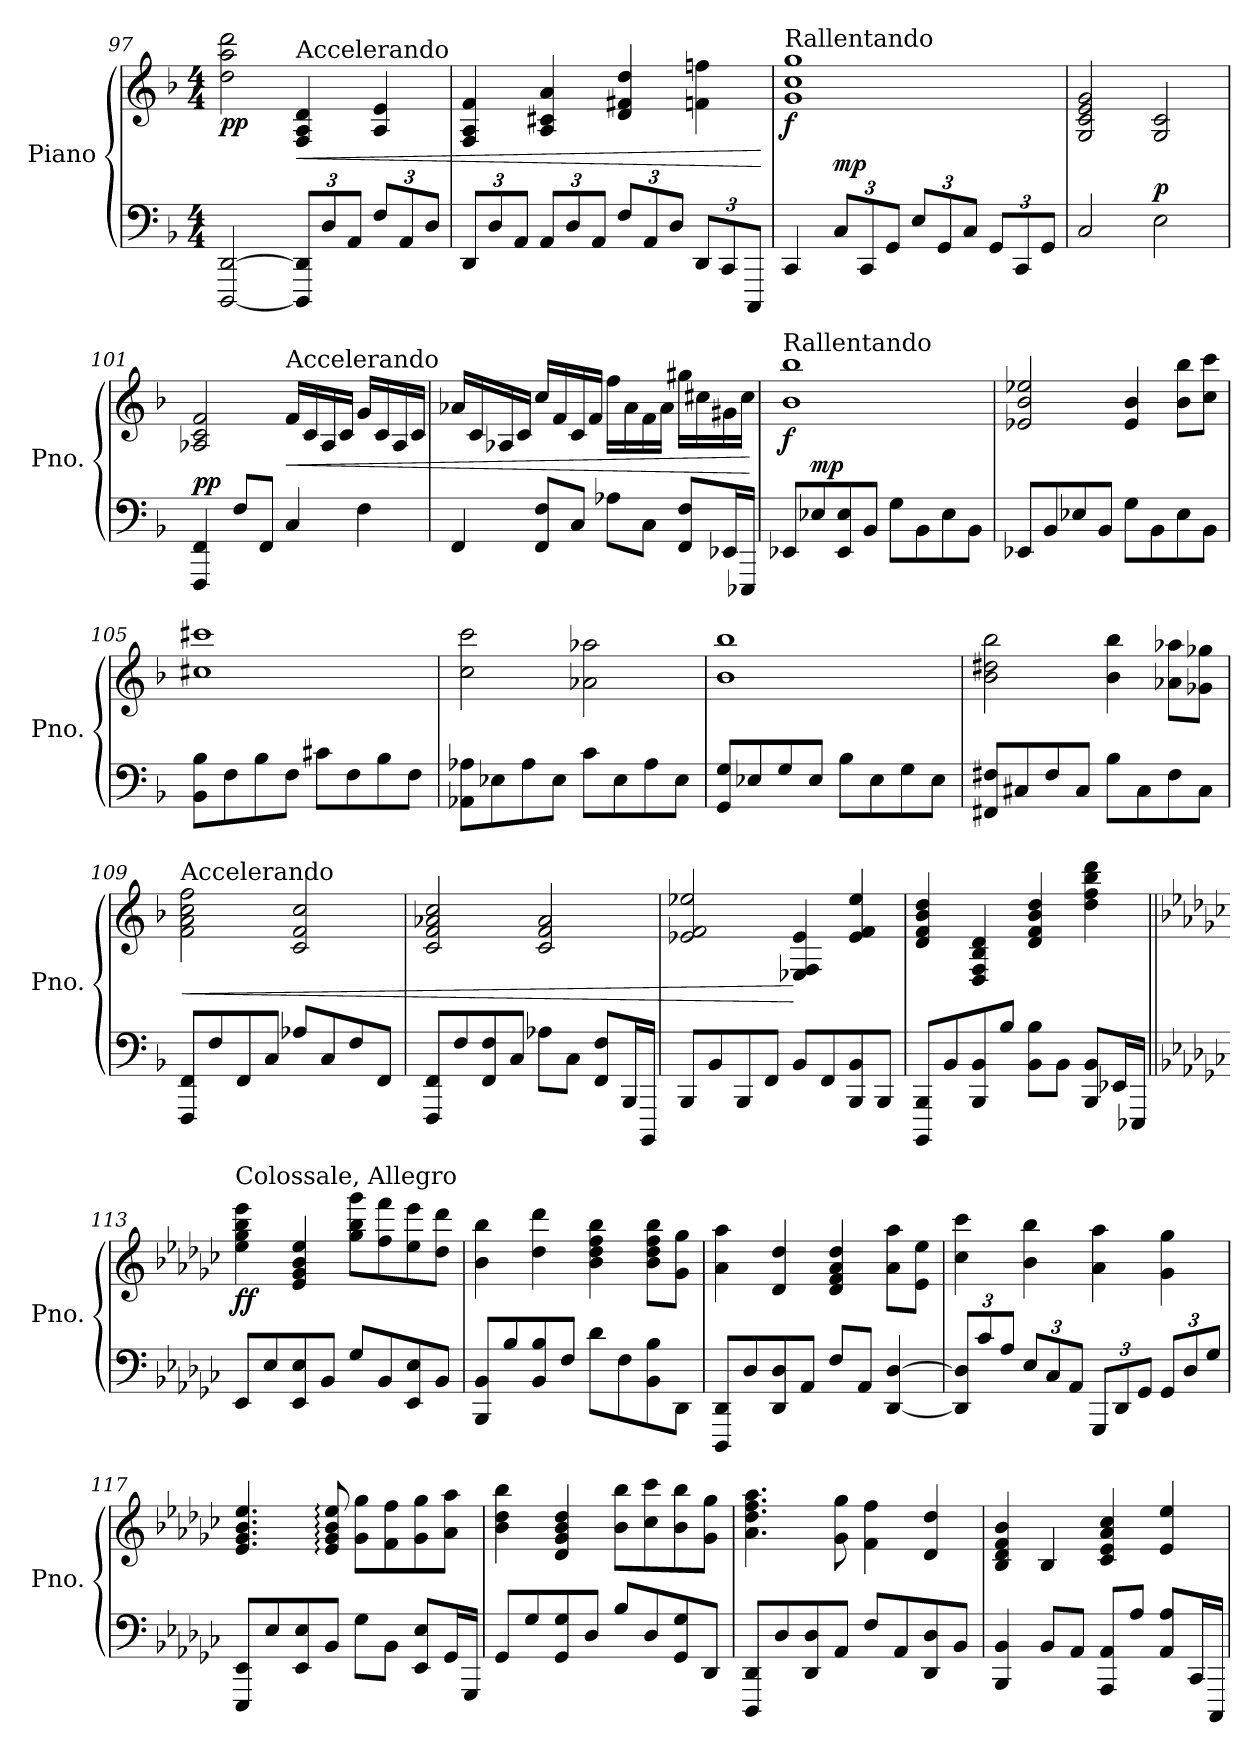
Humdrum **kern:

**kern	**kern	**dynam
*part1	*part1	*part1
*staff2	*staff1	*staff1/2
*I"Piano	*	*
*I'Pno.	*	*
*clefF4	*clefG2	*
*k[b-]	*k[b-]	*
*M4/4	*M4/4	*
*MM132	*MM132	*
=97	=97	=97
!	!	!LO:DY:b
[2DDD/ [2DD/	2dd\ 2aa\ 2ddd\	pp
*Xbrackettup	*	*
!	!LO:TX:a:t=Accelerando	!
!	!	!LO:HP:b
12DDD/] 12DD/]L	4F/ 4A/ 4d/	<
12D/	.	.
12AA/J	.	.
12F/L	4A/ 4e/	.
12AA/	.	.
12D/J	.	.
!!LO:LB:g=z
=98	=98	=98
12DD/L	4F/ 4A/ 4f/	.
12D/	.	.
12AA/J	.	.
12AA/L	4A/ 4c#X/ 4a/	.
12D/	.	.
12AA/J	.	.
12F/L	4d/ 4f#X/ 4dd/	.
12AA/	.	.
12D/J	.	.
12DD/L	4fn\ 4ffn\	.
12CC/	.	.
12CCC/J	.	.
.	.	[
=99	=99	=99
!	!LO:TX:a:t=Rallentando	!
!	!	!LO:DY:b
4CC/	1g 1cc 1gg	f
!	!	!LO:DY:a=2
12C/L	.	mp
12CC/	.	.
12GG/J	.	.
12E/L	.	.
12GG/	.	.
12C/J	.	.
12GG/L	.	.
12CC/	.	.
12GG/J	.	.
=100	=100	=100
2C/	2G/ 2c/ 2e/ 2g/	.
!	!	!LO:DY:a=2
2E\	2G/ 2c/	p
=101	=101	=101
!	!	!LO:DY:a=2
4FFF/ 4FF/	2A-X/ 2c/ 2f/	pp
8F/L	.	.
8FF/J	.	.
!	!LO:TX:a:t=Accelerando	!
!	!	!LO:HP:b
4C/	16f/LL	<
.	16c/	.
.	16A-/	.
.	16c/JJ	.
4F\	16g/LL	.
.	16c/	.
.	16A-/	.
.	16c/JJ	.
!!LO:LB:g=z
=102	=102	=102
4FF/	16a-X/LL	.
.	16c/	.
.	16A-X/	.
.	16c/JJ	.
8FF/ 8F/L	16cc/LL	.
.	16f/	.
8C/J	16c/	.
.	16f/JJ	.
8A-X\L	16ff\LL	.
.	16a-\	.
8C\J	16f\	.
.	16a-\JJ	.
8FF/ 8F/L	16gg#X\LL	.
.	16cc#X\	.
16EE-X/L	16g#X\	.
16EEE-X/JJ	16cc#\JJ	.
.	.	[
=103	=103	=103
!	!LO:TX:a:t=Rallentando	!
!	!	!LO:DY:b
8EE-X/L	1b- 1bb-	f
!	!	!LO:DY:a=2
8E-X/	.	mp
8EE-/ 8E-/	.	.
8BB-/J	.	.
8G\L	.	.
8BB-\	.	.
8E-\	.	.
8BB-\J	.	.
=104	=104	=104
8EE-X/L	2e-X/ 2b-/ 2ee-X/	.
8BB-/	.	.
8E-X/	.	.
8BB-/J	.	.
8G\L	4e-/ 4b-/	.
8BB-\	.	.
8E-\	8b-\ 8bb-\L	.
8BB-\J	8cc\ 8ccc\J	.
!!LO:PB:g=z
=105	=105	=105
8BB-\ 8B-\L	1cc#X 1ccc#X	.
8F\	.	.
8B-\	.	.
8F\J	.	.
8c#X\L	.	.
8F\	.	.
8B-\	.	.
8F\J	.	.
=106	=106	=106
8AA-X\ 8A-X\L	2cc\ 2ccc\	.
8E-X\	.	.
8A-\	.	.
8E-\J	.	.
8c\L	2a-X\ 2aa-X\	.
8E-\	.	.
8A-\	.	.
8E-\J	.	.
=107	=107	=107
8GG/ 8G/L	1b- 1bb-	.
8E-X/	.	.
8G/	.	.
8E-/J	.	.
8B-\L	.	.
8E-\	.	.
8G\	.	.
8E-\J	.	.
=108	=108	=108
8FF#X/ 8F#X/L	2b-\ 2dd#X\ 2bb-\	.
8C#X/	.	.
8F#/	.	.
8C#/J	.	.
8B-\L	4b-\ 4bb-\	.
8C#\	.	.
8F#\	8a-X\ 8aa-X\L	.
8C#\J	8g-X\ 8gg-X\J	.
!!LO:LB:g=z
=109	=109	=109
!	!LO:TX:a:t=Accelerando	!
!	!	!LO:HP:b
8FFF/ 8FF/L	2f\ 2a\ 2cc\ 2ff\	<
8F/	.	.
8FF/	.	.
8C/J	.	.
8A-X/L	2c/ 2f/ 2cc/	.
8C/	.	.
8F/	.	.
8FF/J	.	.
=110	=110	=110
8FFF/ 8FF/L	2c/ 2f/ 2a-X/ 2cc/	.
8F/	.	.
8FF/ 8F/	.	.
8C/J	.	.
8A-X\L	2c/ 2f/ 2a-/	.
8C\J	.	.
8FF/ 8F/L	.	.
16BBB-/L	.	.
16BBBB-/JJ	.	.
=111	=111	=111
8BBB-/L	2e-X/ 2f/ 2ee-X/	.
8BB-/	.	.
8BBB-/	.	.
8FF/J	.	.
8BB-/L	4E-X/ 4F/ 4e-/	[
8FF/	.	.
8BBB-/ 8BB-/	4e-/ 4f/ 4ee-/	.
8BBB-/J	.	.
=112	=112	=112
8BBBB-/ 8BBB-/L	4d/ 4f/ 4b-/ 4dd/	.
8BB-/	.	.
8BBB-/ 8BB-/	4D/ 4F/ 4B-/ 4d/	.
8B-/J	.	.
8BB-\ 8B-\L	4d/ 4f/ 4b-/ 4dd/	.
8BB-\J	.	.
8BBB-/ 8BB-/L	4dd\ 4ff\ 4bb-\ 4ddd\	.
16EE-X/L	.	.
16EEE-X/JJ	.	.
!!LO:LB:g=z
=113||	=113||	=113||
*k[b-e-a-d-g-c-]	*k[b-e-a-d-g-c-]	*
*	*MM142	*
!	!LO:TX:a:t=Colossale, Allegro	!
!	!	!LO:DY:b
8EE-/L	4ee-\ 4gg-\ 4bb-\ 4eee-\	ff
8E-/	.	.
8EE-/ 8E-/	4e-/ 4g-/ 4b-/ 4ee-/	.
8BB-/J	.	.
8G-/L	8gg-\ 8bb-\ 8ggg-\L	.
8BB-/	8ff\ 8fff\	.
8EE-/ 8E-/	8ee-\ 8eee-\	.
8BB-/J	8dd-\ 8ddd-\J	.
=114	=114	=114
8BBB-/ 8BB-/L	4b-\ 4bb-\	.
8B-/	.	.
8BB-/ 8B-/	4dd-\ 4ddd-\	.
8F/J	.	.
8d-\L	4b-\ 4dd-\ 4ff\ 4bb-\	.
8F\	.	.
8BB-\ 8B-\	8b-\ 8dd-\ 8ff\ 8bb-\L	.
8DD-\J	8g-\ 8gg-\J	.
=115	=115	=115
8DDD-/ 8DD-/L	4a-\ 4aa-\	.
8D-/	.	.
8DD-/ 8D-/	4d-/ 4dd-/	.
8AA-/J	.	.
8F/L	4d-/ 4f/ 4a-/ 4dd-/	.
8AA-/J	.	.
[4DD-/ [4D-/	8a-\ 8aa-\L	.
.	8e-\ 8ee-\J	.
=116	=116	=116
12DD-/] 12D-/]L	4cc-\ 4ccc-\	.
12c-/	.	.
12A-/J	.	.
12E-/L	4b-\ 4bb-\	.
12C-/	.	.
12AA-/J	.	.
12GGG-/L	4a-\ 4aa-\	.
12DD-/	.	.
12GG-/J	.	.
12GG-/L	4g-\ 4gg-\	.
12D-/	.	.
12G-/J	.	.
!!LO:LB:g=z
=117	=117	=117
8EEE-/ 8EE-/L	4.e-/ 4.g-/ 4.b-/ 4.ee-/	.
8E-/	.	.
8EE-/ 8E-/	.	.
8BB-/J	8e-/: 8g-/: 8b-/: 8ee-/:	.
8G-\L	8g-\ 8gg-\L	.
8BB-\J	8f\ 8ff\	.
8EE-/ 8E-/L	8g-\ 8gg-\	.
16GG-/L	8a-\ 8aa-\J	.
16GGG-/JJ	.	.
=118	=118	=118
8GG-/L	4b-\ 4dd-\ 4bb-\	.
8G-/	.	.
8GG-/ 8G-/	4d-/ 4g-/ 4b-/ 4dd-/	.
8D-/J	.	.
8B-/L	8b-\ 8bb-\L	.
8D-/	8cc-\ 8ccc-\	.
8GG-/ 8G-/	8b-\ 8bb-\	.
8DD-/J	8g-\ 8gg-\J	.
=119	=119	=119
8DDD-/ 8DD-/L	4.a-\ 4.dd-\ 4.ff\ 4.aa-\	.
8D-/	.	.
8DD-/ 8D-/	.	.
8AA-/J	8g-\ 8gg-\	.
8F/L	4f\ 4ff\	.
8AA-/	.	.
8DD-/ 8D-/	4d-/ 4dd-/	.
8BB-/J	.	.
=120	=120	=120
4BBB-/ 4BB-/	4B-/ 4d-/ 4f/ 4b-/	.
8BB-/L	4B-/	.
8AA-/J	.	.
8AAA-/ 8AA-/L	4c-/ 4e-/ 4a-/ 4cc-/	.
8A-/J	.	.
8AA-/ 8A-/L	4e-/ 4ee-/	.
16CC-/L	.	.
16CCC-/JJ	.	.
=	=	=
*-	*-	*-
